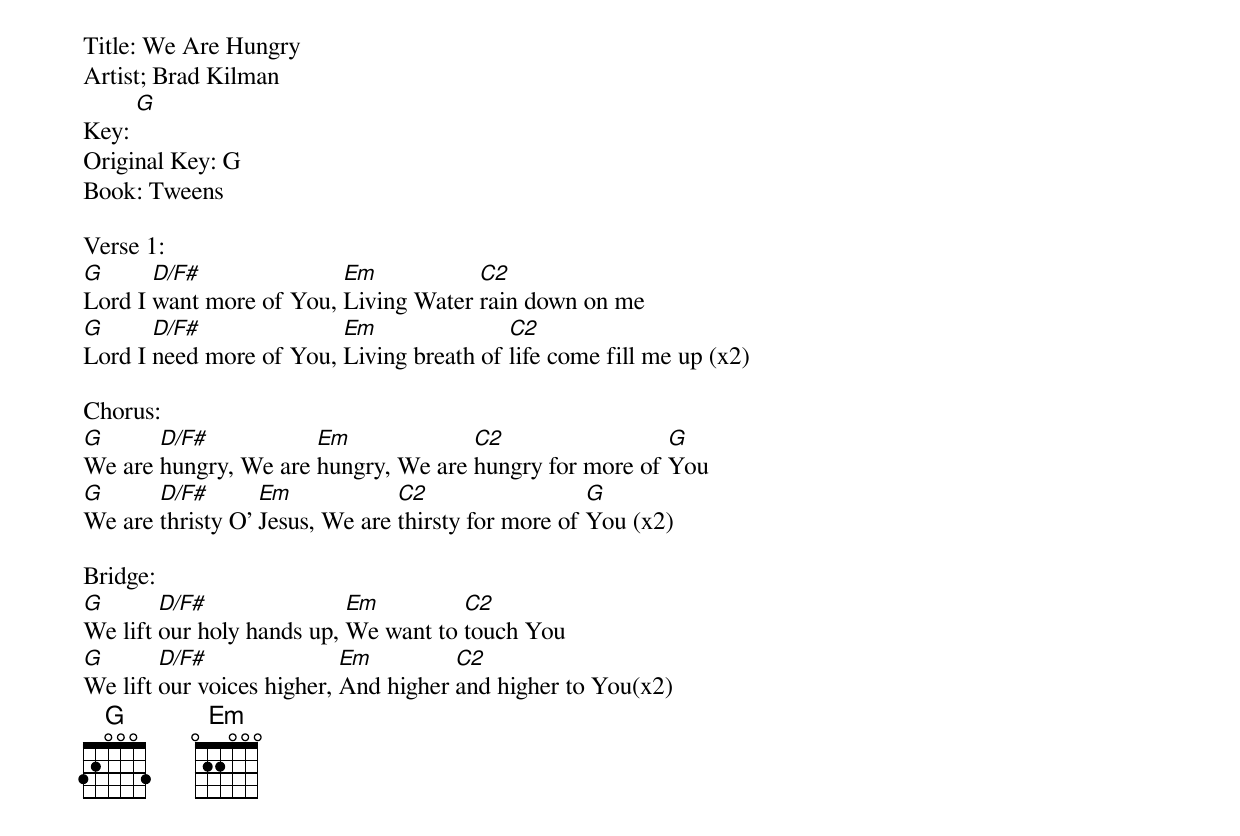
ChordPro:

Title: ﻿We Are Hungry
Artist; Brad Kilman
Key: [G]
Original Key: G
Book: Tweens

Verse 1:
[G]Lord I [D/F#]want more of You, [Em]Living Water [C2]rain down on me
[G]Lord I [D/F#]need more of You, [Em]Living breath of [C2]life come fill me up (x2)

Chorus:
[G]We are [D/F#]hungry, We are [Em]hungry, We are [C2]hungry for more of [G]You
[G]We are [D/F#]thristy O’ [Em]Jesus, We are [C2]thirsty for more of [G]You (x2)

Bridge:
[G]We lift [D/F#]our holy hands up, [Em]We want to [C2]touch You
[G]We lift [D/F#]our voices higher, [Em]And higher [C2]and higher to You(x2)
